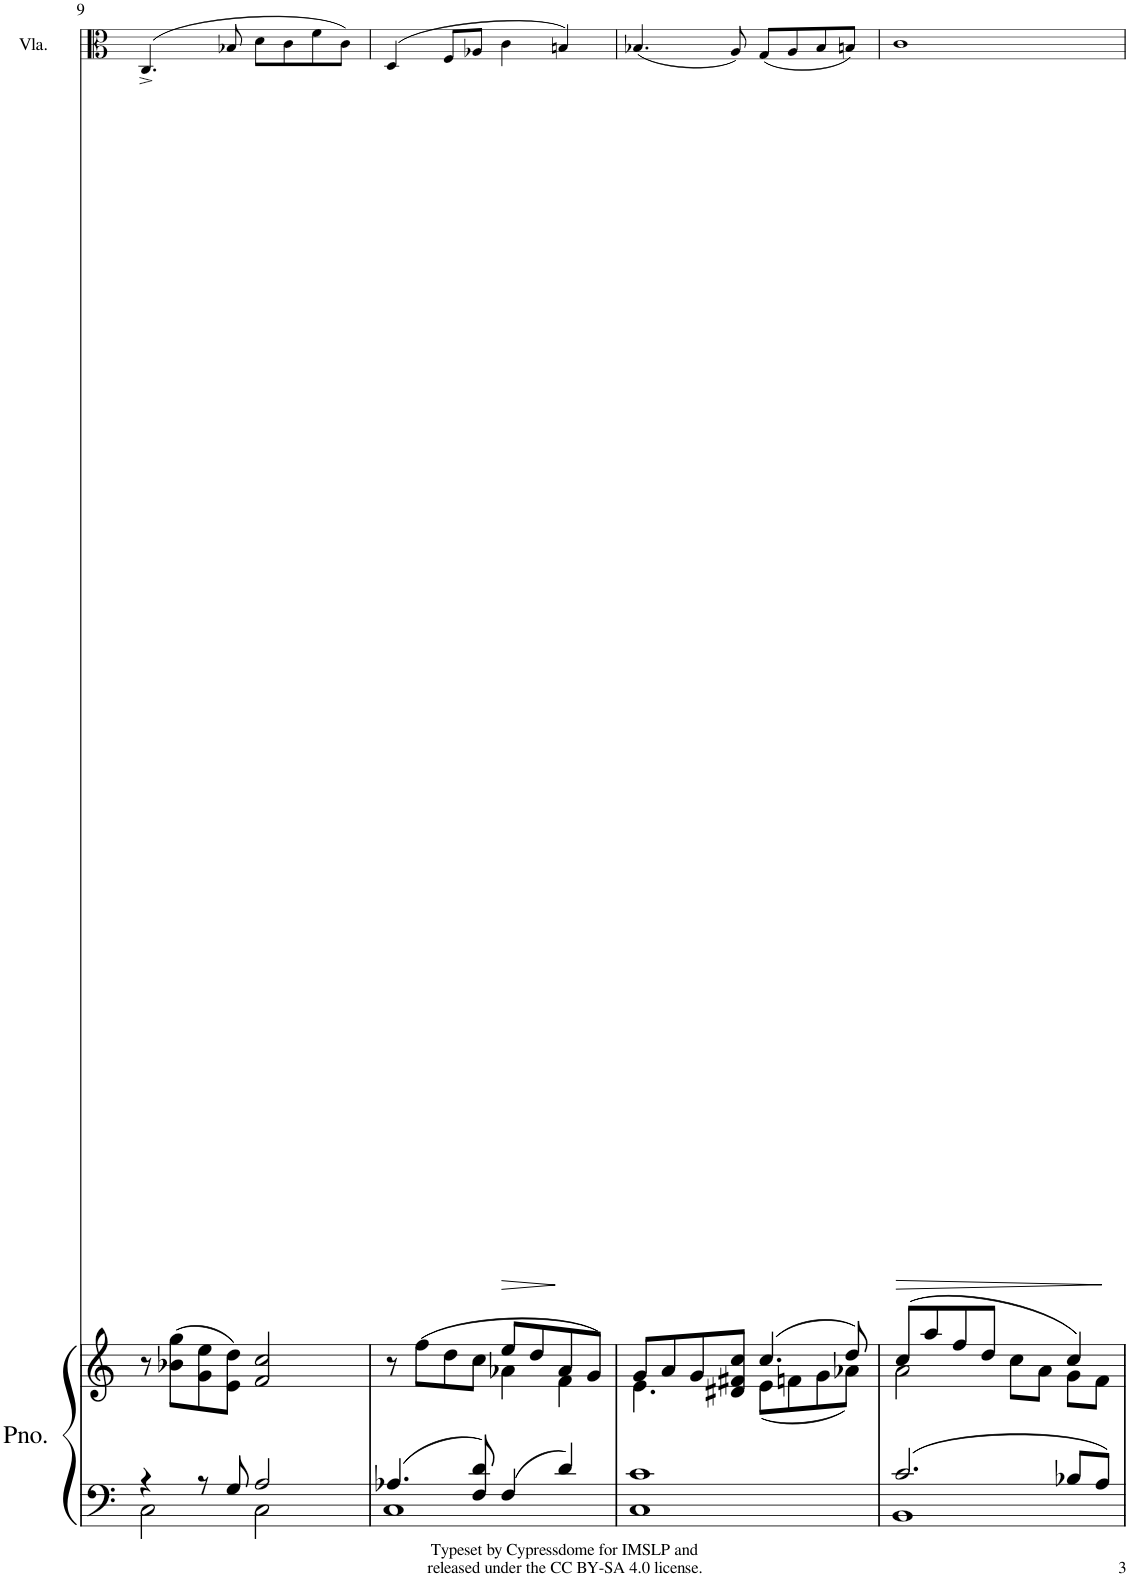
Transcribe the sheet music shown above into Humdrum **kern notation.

**kern	**kern	**kern	**dynam
*part2	*part2	*part1	*part1
*staff3	*staff2	*staff1	*staff1
*I"Piano	*	*I"Viola	*
*I'Pno.	*	*I'Vla.	*
!!LO:PB:g=z
*clefF4	*clefG2	*clefC3	*
*k[]	*k[]	*k[]	*
*M4/4	*M4/4	*M4/4	*
=9	=9	=9	=9
*^	*	*	*
4r	2C\	8r	(4.C^/	.
.	.	(8b-X\ 8gg\L	.	.
8r	.	8g\ 8ee\	.	.
8G/	.	8e\ 8dd\J)	8B-X/	.
2A/	2C\	2f/ 2cc/	8d\L	.
.	.	.	8c\	.
.	.	.	8f\	.
.	.	.	8c\J)	.
=10	=10	=10	=10	=10
*	*	*^	*	*
4.A-X/	1C	8r	2ryy	(4D/	.
.	.	(8ff\L	.	.	.
.	.	8dd\	.	8F/L	.
8F/ 8d/	.	8cc\J	.	8A-X/J	.
!	!	!	!	!	!LO:HP:b
4F/	.	8ee/L	4a-X\	4c\	>
.	.	8dd/	.	.	.
4d/	.	8a-/	4f\	4Bn/)	]
.	.	8g/J)	.	.	.
=11	=11	=11	=11	=11	=11
1c	1C	8g/L	4.e\	(4.B-X/	.
.	.	8a/	.	.	.
.	.	8g/	.	.	.
.	.	8d#X/ 8f#X/ 8cc/J	8ryy	8A/)	.
.	.	(4.cc/	(8e\L	(8G/L	.
.	.	.	8fn\	8A/	.
.	.	.	8g\	8B-/	.
.	.	8dd/)	8a-X\J)	8Bn/J)	.
=12	=12	=12	=12	=12	=12
!	!	!	!	!	!LO:HP:b
2.c/	1BB	(8cc/L	2a\	1c	>
.	.	8aa/	.	.	.
.	.	8ff/	.	.	.
.	.	8dd/J	.	.	.
.	.	8cc\L	4ryy	.	.
.	.	8a\J	.	.	.
8B-X/L	.	4cc/)	8g\L	.	.
8A/J	.	.	8f\J	.	.
*v	*v	*	*	*	*
*	*v	*v	*	*
.	.	.	]
=	=	=	=
*-	*-	*-	*-
